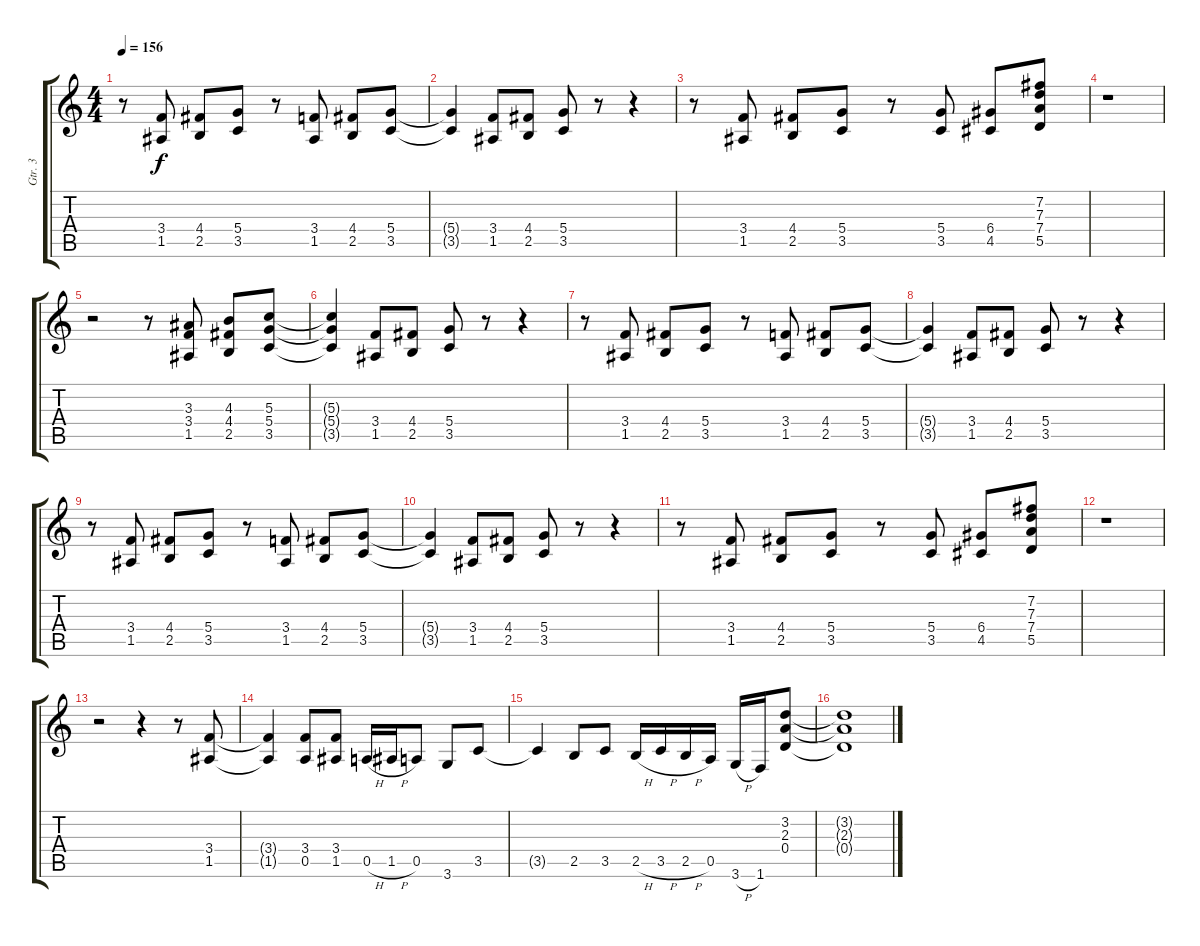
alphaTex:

\track ("Gtr. 3" "Gtr. 3") {instrument distortionguitar}
\staff {score tabs}
\tuning (E4 B3 G3 D3 A2 E2) {hide}
\ts (4 4)
\tempo 156
\clef g2
\ks c
r.8{dy f} (3.4 1.5).8 (4.4 2.5).8 (5.4 3.5).8 r.8 (3.4 1.5).8 (4.4 2.5).8 (5.4 3.5).8 |
(5.4{t} 3.5{t}).4 (3.4 1.5).8 (4.4 2.5).8 (5.4 3.5).8 r.8 r.4 |
r.8 (3.4 1.5).8 (4.4 2.5).8 (5.4 3.5).8 r.8 (5.4 3.5).8 (6.4 4.5).8 (7.2 7.3 7.4 5.5).8 |
r.1 |
r.2 r.8 (3.3 3.4 1.5).8 (4.3 4.4 2.5).8 (5.3 5.4 3.5).8 |
(5.3{t} 5.4{t} 3.5{t}).4 (3.4 1.5).8 (4.4 2.5).8 (5.4 3.5).8 r.8 r.4 |
r.8 (3.4 1.5).8 (4.4 2.5).8 (5.4 3.5).8 r.8 (3.4 1.5).8 (4.4 2.5).8 (5.4 3.5).8 |
(5.4{t} 3.5{t}).4 (3.4 1.5).8 (4.4 2.5).8 (5.4 3.5).8 r.8 r.4 |
r.8 (3.4 1.5).8 (4.4 2.5).8 (5.4 3.5).8 r.8 (3.4 1.5).8 (4.4 2.5).8 (5.4 3.5).8 |
(5.4{t} 3.5{t}).4 (3.4 1.5).8 (4.4 2.5).8 (5.4 3.5).8 r.8 r.4 |
r.8 (3.4 1.5).8 (4.4 2.5).8 (5.4 3.5).8 r.8 (5.4 3.5).8 (6.4 4.5).8 (7.2 7.3 7.4 5.5).8 |
r.1 |
r.2 r.4 r.8 (3.4 1.5).8 |
(3.4{t} 1.5{t}).4 (3.4 0.5).8 (3.4 1.5).8 0.5{h}.16 1.5{h}.16 0.5.8 3.6.8 3.5.8 |
3.5{t}.4 2.5.8 3.5.8 2.5{h}.16 3.5{h}.16 2.5{h}.16 0.5.16 3.6{h}.16 1.6.16 (3.2 2.3 0.4).8 |
(3.2{t} 2.3{t} 0.4{t}).1
